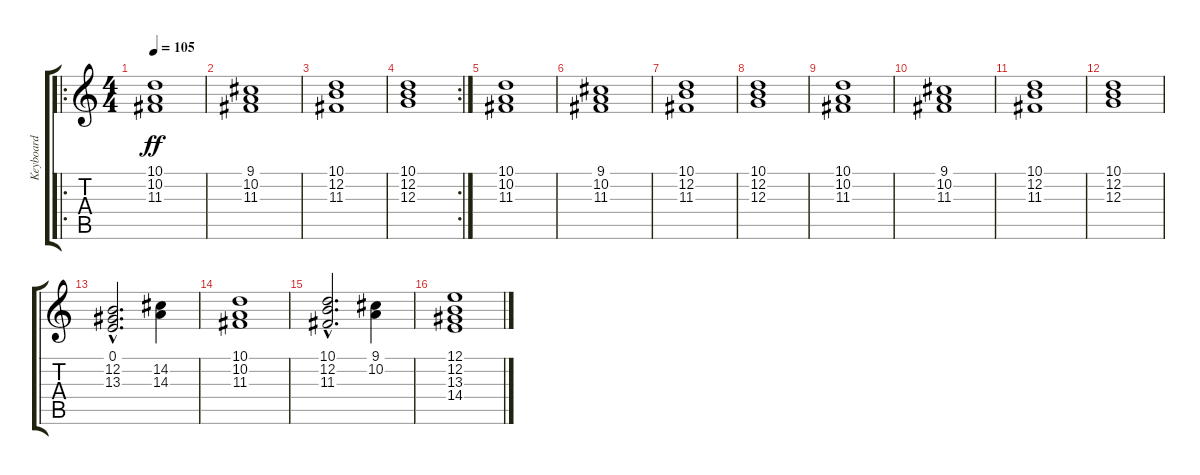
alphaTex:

\track ("Keyboard" "Keyboard") {instrument stringensemble1}
\staff {score tabs}
\tuning (E4 B3 G3 D3 A2 E2) {hide}
\ro
\ts (4 4)
\tempo 105
\clef g2
\ks c
(10.1 10.2 11.3).1{dy ff} |
(9.1 10.2 11.3).1 |
(10.1 12.2 11.3).1 |
\rc 2
(10.1 12.2 12.3).1 |
(10.1 10.2 11.3).1 |
(9.1 10.2 11.3).1 |
(10.1 12.2 11.3).1 |
(10.1 12.2 12.3).1 |
(10.1 10.2 11.3).1 |
(9.1 10.2 11.3).1 |
(10.1 12.2 11.3).1 |
(10.1 12.2 12.3).1 |
(0.1{hac} 12.2{hac} 13.3{hac}).2{d} (14.2 14.3).4 |
(10.1 10.2 11.3).1 |
(10.1{hac} 12.2{hac} 11.3{hac}).2{d} (9.1 10.2).4 |
(12.1 12.2 13.3 14.4).1
